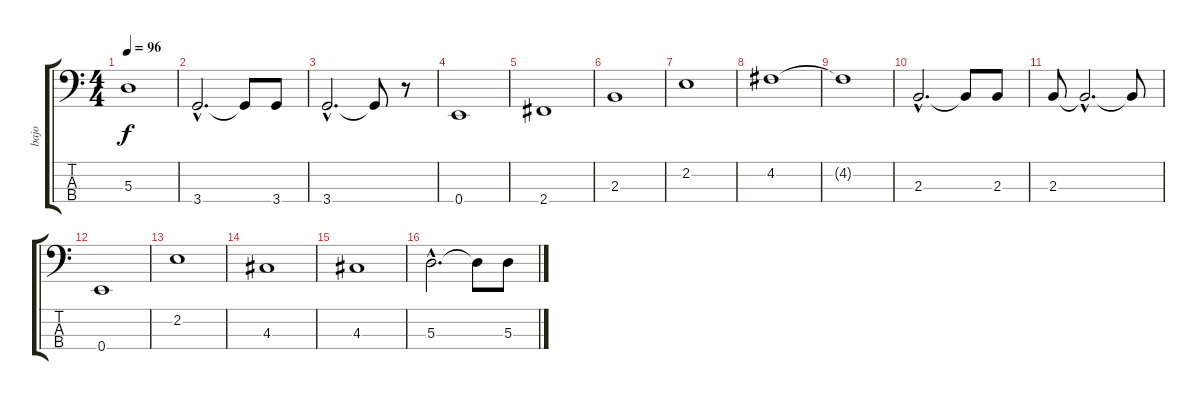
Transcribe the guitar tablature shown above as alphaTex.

\track ("bajo" "bajo") {instrument electricbassfinger}
\staff {score tabs}
\tuning (G2 D2 A1 E1) {hide}
\ts (4 4)
\tempo 96
\clef f4
\ks c
5.3.1{dy f} |
3.4{hac}.2{d} 3.4{t}.8 3.4.8 |
3.4{hac}.2{d} 3.4{t}.8 r.8 |
0.4.1 |
2.4.1 |
2.3.1 |
2.2.1 |
4.2.1 |
4.2{t}.1 |
2.3{hac}.2{d} 2.3{t}.8 2.3.8 |
2.3.8 2.3{hac t}.2{d} 2.3{t}.8 |
0.4.1 |
2.2.1 |
4.3.1 |
4.3.1 |
5.3{hac}.2{d} 5.3{t}.8 5.3.8
